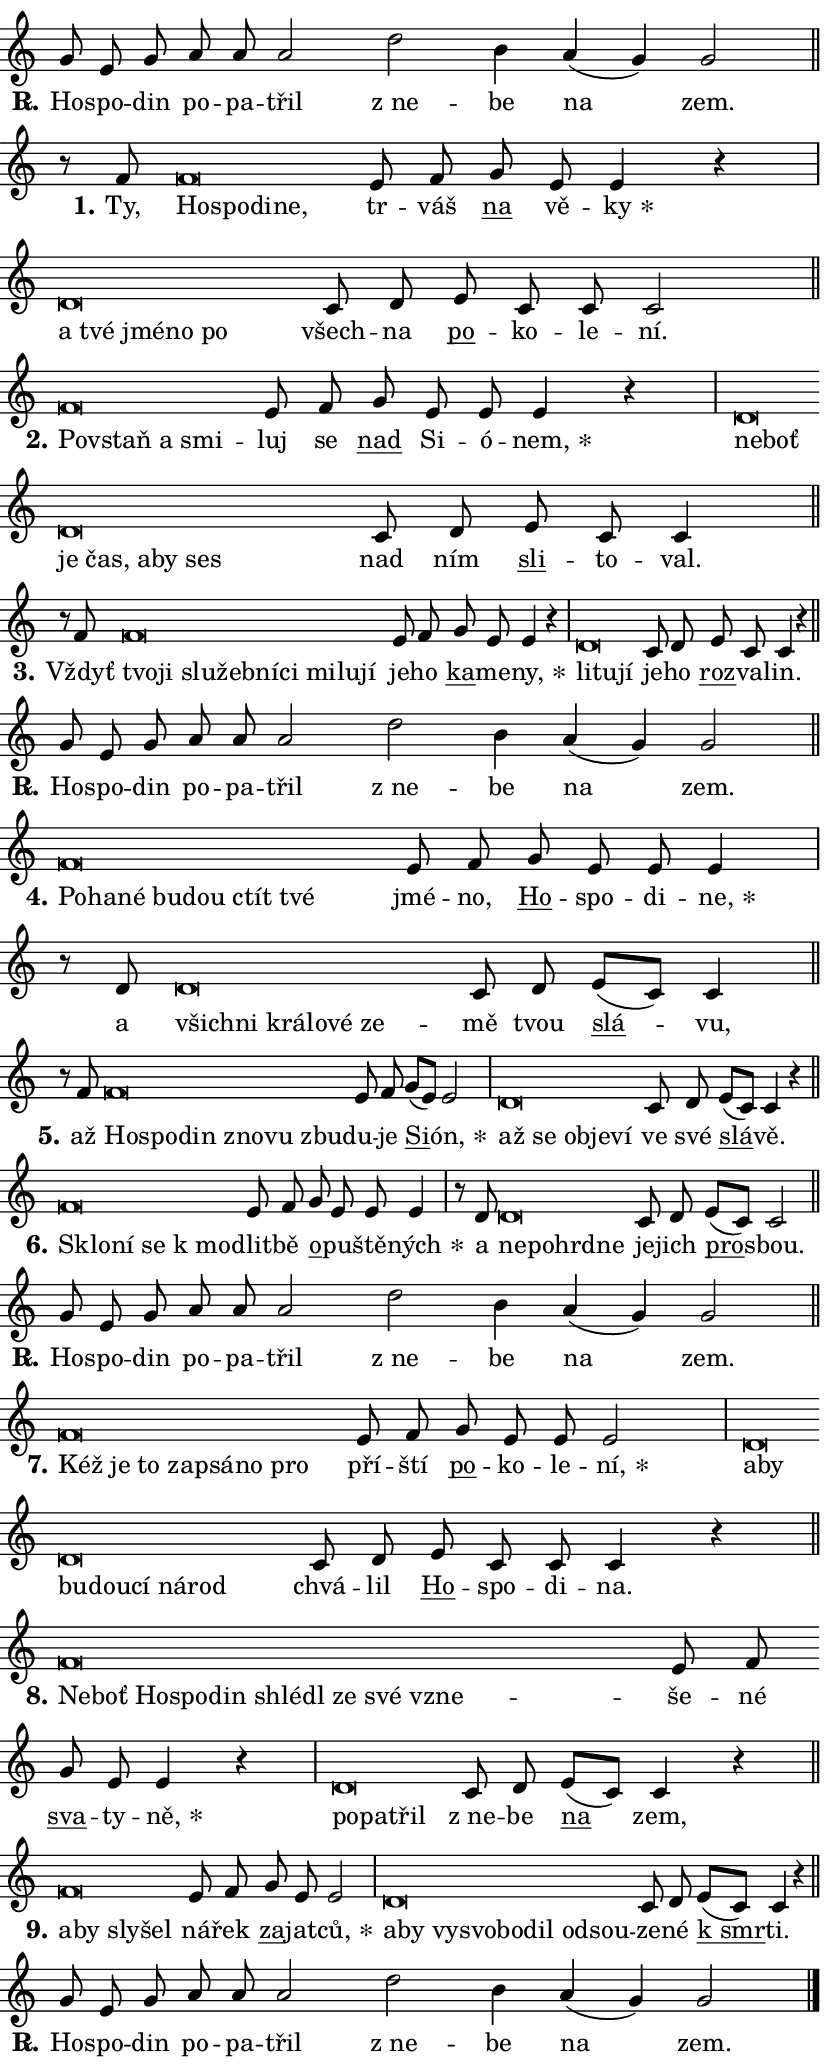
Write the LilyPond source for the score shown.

\version "2.24.0"
\header { tagline = "" }
\paper {
  indent = 0\cm
  top-margin = 0\cm
  right-margin = 0.13\cm % to fit lyric hyphens
  bottom-margin = 0\cm
  left-margin = 0\cm
  paper-width = 14\cm
  page-breaking = #ly:one-page-breaking
  system-system-spacing.basic-distance = #11
  score-system-spacing.basic-distance = #11
  ragged-last = ##f
}


%% Author: Thomas Morley
%% https://lists.gnu.org/archive/html/lilypond-user/2020-05/msg00002.html
#(define (line-position grob)
"Returns position of @var[grob} in current system:
   @code{'start}, if at first time-step
   @code{'end}, if at last time-step
   @code{'middle} otherwise
"
  (let* ((col (ly:item-get-column grob))
         (ln (ly:grob-object col 'left-neighbor))
         (rn (ly:grob-object col 'right-neighbor))
         (col-to-check-left (if (ly:grob? ln) ln col))
         (col-to-check-right (if (ly:grob? rn) rn col))
         (break-dir-left
           (and
             (ly:grob-property col-to-check-left 'non-musical #f)
             (ly:item-break-dir col-to-check-left)))
         (break-dir-right
           (and
             (ly:grob-property col-to-check-right 'non-musical #f)
             (ly:item-break-dir col-to-check-right))))
        (cond ((eqv? 1 break-dir-left) 'start)
              ((eqv? -1 break-dir-right) 'end)
              (else 'middle))))

#(define (tranparent-at-line-position vctor)
  (lambda (grob)
  "Relying on @code{line-position} select the relevant enry from @var{vctor}.
Used to determine transparency,"
    (case (line-position grob)
      ((end) (not (vector-ref vctor 0)))
      ((middle) (not (vector-ref vctor 1)))
      ((start) (not (vector-ref vctor 2))))))

noteHeadBreakVisibility =
#(define-music-function (break-visibility)(vector?)
"Makes @code{NoteHead}s transparent relying on @var{break-visibility}"
#{
  \override NoteHead.transparent =
    #(tranparent-at-line-position break-visibility)
#})

#(define delete-ledgers-for-transparent-note-heads
  (lambda (grob)
    "Reads whether a @code{NoteHead} is transparent.
If so this @code{NoteHead} is removed from @code{'note-heads} from
@var{grob}, which is supposed to be @code{LedgerLineSpanner}.
As a result ledgers are not printed for this @code{NoteHead}"
    (let* ((nhds-array (ly:grob-object grob 'note-heads))
           (nhds-list
             (if (ly:grob-array? nhds-array)
                 (ly:grob-array->list nhds-array)
                 '()))
           ;; Relies on the transparent-property being done before
           ;; Staff.LedgerLineSpanner.after-line-breaking is executed.
           ;; This is fragile ...
           (to-keep
             (remove
               (lambda (nhd)
                 (ly:grob-property nhd 'transparent #f))
               nhds-list)))
      ;; TODO find a better method to iterate over grob-arrays, similiar
      ;; to filter/remove etc for lists
      ;; For now rebuilt from scratch
      (set! (ly:grob-object grob 'note-heads)  '())
      (for-each
        (lambda (nhd)
          (ly:pointer-group-interface::add-grob grob 'note-heads nhd))
        to-keep))))

squashNotes = {
  \override NoteHead.X-extent = #'(-0.2 . 0.2)
  \override NoteHead.Y-extent = #'(-0.75 . 0)
  \override NoteHead.stencil =
    #(lambda (grob)
       (let ((pos (ly:grob-property grob 'staff-position)))
         (begin
           (if (< pos -7) (display "ERROR: Lower brevis then expected\n") (display ""))
           (if (<= pos -6) ly:text-interface::print ly:note-head::print))))
}
unSquashNotes = {
  \revert NoteHead.X-extent
  \revert NoteHead.Y-extent
  \revert NoteHead.stencil
}

hideNotes = \noteHeadBreakVisibility #begin-of-line-visible
unHideNotes = \noteHeadBreakVisibility #all-visible

% work-around for resetting accidentals
% https://lilypond.org/doc/v2.23/Documentation/notation/displaying-rhythms#unmetered-music
cadenzaMeasure = {
  \cadenzaOff
  \partial 1024 s1024
  \cadenzaOn
}

#(define-markup-command (accent layout props text) (markup?)
  "Underline accented syllable"
  (interpret-markup layout props
    #{\markup \override #'(offset . 4.3) \underline { #text }#}))

responsum = \markup \concat {
  "R" \hspace #-1.05 \path #0.1 #'((moveto 0 0.07) (lineto 0.9 0.8)) \hspace #0.05 "."
}

spaceSize = #0.6828661417322834 % exact space size for TeX Gyre Schola

\layout {
  \context {
    \Staff
    \remove "Time_signature_engraver"
    \override LedgerLineSpanner.after-line-breaking = #delete-ledgers-for-transparent-note-heads
  }
  \context {
    \Lyrics {
      \override LyricSpace.minimum-distance = \spaceSize
      \override LyricText.font-name = #"TeX Gyre Schola"
      \override LyricText.font-size = 1
      \override StanzaNumber.font-name = #"TeX Gyre Schola Bold"
      \override StanzaNumber.font-size = 1
    }
  }
  \context {
    \Score 
    \override NoteHead.text =
      #(lambda (grob) 
        (let ((pos (ly:grob-property grob 'staff-position)))
          #{\markup {
            \combine
              \halign #-0.55 \raise #(if (= pos -6) 0 0.5) \override #'(thickness . 2) \draw-line #'(3.2 . 0)
              \musicglyph "noteheads.sM1"
          }#}))
  }
}

% magnetic-lyrics.ily
%
%   written by
%     Jean Abou Samra <jean@abou-samra.fr>
%     Werner Lemberg <wl@gnu.org>
%
%   adapted by
%     Jiri Hon <jiri.hon@gmail.com>
%
% Version 2022-Apr-15

% https://www.mail-archive.com/lilypond-user@gnu.org/msg149350.html

#(define (Left_hyphen_pointer_engraver context)
   "Collect syllable-hyphen-syllable occurrences in lyrics and store
them in properties.  This engraver only looks to the left.  For
example, if the lyrics input is @code{foo -- bar}, it does the
following.

@itemize @bullet
@item
Set the @code{text} property of the @code{LyricHyphen} grob between
@q{foo} and @q{bar} to @code{foo}.

@item
Set the @code{left-hyphen} property of the @code{LyricText} grob with
text @q{foo} to the @code{LyricHyphen} grob between @q{foo} and
@q{bar}.
@end itemize

Use this auxiliary engraver in combination with the
@code{lyric-@/text::@/apply-@/magnetic-@/offset!} hook."
   (let ((hyphen #f)
         (text #f))
     (make-engraver
      (acknowledgers
       ((lyric-syllable-interface engraver grob source-engraver)
        (set! text grob)))
      (end-acknowledgers
       ((lyric-hyphen-interface engraver grob source-engraver)
        ;(when (not (grob::has-interface grob 'lyric-space-interface))
          (set! hyphen grob)));)
      ((stop-translation-timestep engraver)
       (when (and text hyphen)
         (ly:grob-set-object! text 'left-hyphen hyphen))
       (set! text #f)
       (set! hyphen #f)))))

#(define (lyric-text::apply-magnetic-offset! grob)
   "If the space between two syllables is less than the value in
property @code{LyricText@/.details@/.squash-threshold}, move the right
syllable to the left so that it gets concatenated with the left
syllable.

Use this function as a hook for
@code{LyricText@/.after-@/line-@/breaking} if the
@code{Left_@/hyphen_@/pointer_@/engraver} is active."
   (let ((hyphen (ly:grob-object grob 'left-hyphen #f)))
     (when hyphen
       (let ((left-text (ly:spanner-bound hyphen LEFT)))
         (when (grob::has-interface left-text 'lyric-syllable-interface)
           (let* ((common (ly:grob-common-refpoint grob left-text X))
                  (this-x-ext (ly:grob-extent grob common X))
                  (left-x-ext
                   (begin
                     ;; Trigger magnetism for left-text.
                     (ly:grob-property left-text 'after-line-breaking)
                     (ly:grob-extent left-text common X)))
                  ;; `delta` is the gap width between two syllables.
                  (delta (- (interval-start this-x-ext)
                            (interval-end left-x-ext)))
                  (details (ly:grob-property grob 'details))
                  (threshold (assoc-get 'squash-threshold details 0.2)))
             (when (< delta threshold)
               (let* (;; We have to manipulate the input text so that
                      ;; ligatures crossing syllable boundaries are not
                      ;; disabled.  For languages based on the Latin
                      ;; script this is essentially a beautification.
                      ;; However, for non-Western scripts it can be a
                      ;; necessity.
                      (lt (ly:grob-property left-text 'text))
                      (rt (ly:grob-property grob 'text))
                      (is-space (grob::has-interface hyphen 'lyric-space-interface))
                      (space (if is-space " " ""))
                      (extra-delta (if is-space spaceSize 0))
                      ;; Append new syllable.
                      (ltrt-space (if (and (string? lt) (string? rt))
                                (string-append lt space rt)
                                (make-concat-markup (list lt space rt))))
                      ;; Right-align `ltrt` to the right side.
                      (ltrt-space-markup (grob-interpret-markup
                               grob
                               (make-translate-markup
                                (cons (interval-length this-x-ext) 0)
                                (make-right-align-markup ltrt-space)))))
                 (begin
                   ;; Don't print `left-text`.
                   (ly:grob-set-property! left-text 'stencil #f)
                   ;; Set text and stencil (which holds all collected
                   ;; syllables so far) and shift it to the left.
                   (ly:grob-set-property! grob 'text ltrt-space)
                   (ly:grob-set-property! grob 'stencil ltrt-space-markup)
                   (ly:grob-translate-axis! grob (- (- delta extra-delta)) X))))))))))


#(define (lyric-hyphen::displace-bounds-first grob)
   ;; Make very sure this callback isn't triggered too early.
   (let ((left (ly:spanner-bound grob LEFT))
         (right (ly:spanner-bound grob RIGHT)))
     (ly:grob-property left 'after-line-breaking)
     (ly:grob-property right 'after-line-breaking)
     (ly:lyric-hyphen::print grob)))

squashThreshold = #0.4

\layout {
  \context {
    \Lyrics
    \consists #Left_hyphen_pointer_engraver
    \override LyricText.after-line-breaking =
      #lyric-text::apply-magnetic-offset!
    \override LyricHyphen.stencil = #lyric-hyphen::displace-bounds-first
    \override LyricText.details.squash-threshold = \squashThreshold
    \override LyricHyphen.minimum-distance = 0
    \override LyricHyphen.minimum-length = \squashThreshold
  }
}

squashText = \override LyricText.details.squash-threshold = 9999
unSquashText = \override LyricText.details.squash-threshold = \squashThreshold

leftText = \override LyricText.self-alignment-X = #LEFT
unLeftText = \revert LyricText.self-alignment-X

starOffset = #(lambda (grob) 
                (let ((x_offset (ly:self-alignment-interface::aligned-on-x-parent grob)))
                  (if (= x_offset 0) 0 (+ x_offset 1.2))))

star = #(define-music-function (syllable)(string?)
"Append star separator at the end of a syllable"
#{
  \once \override LyricText.X-offset = #starOffset
  \lyricmode { \markup {
    #syllable
    \override #'((font-name . "TeX Gyre Schola Bold")) \hspace #0.2 \lower #0.65 \larger "*"
  } }
#})

starAccent = #(define-music-function (syllable)(string?)
"Append star separator at the end of a syllable and make accent"
#{
  \once \override LyricText.X-offset = #starOffset
  \lyricmode { \markup {
    \accent #syllable
    \override #'((font-name . "TeX Gyre Schola Bold")) \hspace #0.2 \lower #0.65 \larger "*"
  } }
#})

breath = #(define-music-function (syllable)(string?)
"Append breathing indicator at the end of a syllable"
#{
  \lyricmode { \markup { #syllable "+" } }
#})

optionalBreath = #(define-music-function (syllable)(string?)
"Append optional breathing indicator at the end of a syllable"
#{
  \lyricmode { \markup { #syllable "(+)" } }
#})


\score {
    <<
        \new Voice = "melody" { \cadenzaOn \key c \major \relative { g'8 e g a a a2 \bar "" d b4 \bar "" a( g) g2 \cadenzaMeasure \bar "||" \break } }
        \new Lyrics \lyricsto "melody" { \lyricmode { \set stanza = \responsum
Ho -- spo -- din po -- pa -- třil "z ne" -- be na zem. } }
    >>
    \layout {}
}

\score {
    <<
        \new Voice = "melody" { \cadenzaOn \key c \major \relative { r8 f'8 \squashNotes f\breve*1/16 \hideNotes \breve*1/16 \bar "" \breve*1/16 \breve*1/16 \bar "" \unHideNotes \unSquashNotes e8 f \bar "" g e e4 r \cadenzaMeasure \bar "|" \squashNotes d\breve*1/16 \hideNotes \breve*1/16 \bar "" \breve*1/16 \bar "" \breve*1/16 \breve*1/16 \bar "" \unHideNotes \unSquashNotes c8 d \bar "" e c c c2 \cadenzaMeasure \bar "||" \break } }
        \new Lyrics \lyricsto "melody" { \lyricmode { \set stanza = "1."
Ty, \leftText Ho -- \squashText spo -- di -- ne, \unLeftText \unSquashText tr -- váš \markup \accent na vě -- \star ky \leftText a \squashText tvé jmé -- no po \unLeftText \unSquashText všech -- na \markup \accent po -- ko -- le -- ní. } }
    >>
    \layout {}
}

\score {
    <<
        \new Voice = "melody" { \cadenzaOn \key c \major \relative { \squashNotes f'\breve*1/16 \hideNotes \breve*1/16 \bar "" \breve*1/16 \breve*1/16 \bar "" \unHideNotes \unSquashNotes e8 f \bar "" g e e e4 r \cadenzaMeasure \bar "|" \squashNotes d\breve*1/16 \hideNotes \breve*1/16 \bar "" \breve*1/16 \bar "" \breve*1/16 \bar "" \breve*1/16 \bar "" \breve*1/16 \breve*1/16 \bar "" \unHideNotes \unSquashNotes c8 d \bar "" e c c4 \cadenzaMeasure \bar "||" \break } }
        \new Lyrics \lyricsto "melody" { \lyricmode { \set stanza = "2."
\leftText Po -- \squashText vstaň a smi -- \unLeftText \unSquashText luj se \markup \accent nad Si -- ó -- \star nem, \leftText ne -- \squashText boť je čas, a -- by ses \unLeftText \unSquashText nad ním \markup \accent sli -- to -- val. } }
    >>
    \layout {}
}

\score {
    <<
        \new Voice = "melody" { \cadenzaOn \key c \major \relative { r8 f'8 \squashNotes f\breve*1/16 \hideNotes \breve*1/16 \bar "" \breve*1/16 \bar "" \breve*1/16 \bar "" \breve*1/16 \bar "" \breve*1/16 \bar "" \breve*1/16 \bar "" \breve*1/16 \breve*1/16 \bar "" \unHideNotes \unSquashNotes e8 f \bar "" g e e4 r \cadenzaMeasure \bar "|" \squashNotes d\breve*1/16 \hideNotes \breve*1/16 \breve*1/16 \bar "" \unHideNotes \unSquashNotes c8 d \bar "" e c c4 r \cadenzaMeasure \bar "||" \break } }
        \new Lyrics \lyricsto "melody" { \lyricmode { \set stanza = "3."
Vždyť \leftText tvo -- \squashText ji slu -- žeb -- ní -- ci mi -- lu -- jí \unLeftText \unSquashText je -- ho \markup \accent ka -- me -- \star ny, \leftText li -- \squashText tu -- jí \unLeftText \unSquashText je -- ho \markup \accent roz -- va -- lin. } }
    >>
    \layout {}
}

\score {
    <<
        \new Voice = "melody" { \cadenzaOn \key c \major \relative { g'8 e g a a a2 \bar "" d b4 \bar "" a( g) g2 \cadenzaMeasure \bar "||" \break } }
        \new Lyrics \lyricsto "melody" { \lyricmode { \set stanza = \responsum
Ho -- spo -- din po -- pa -- třil "z ne" -- be na zem. } }
    >>
    \layout {}
}

\score {
    <<
        \new Voice = "melody" { \cadenzaOn \key c \major \relative { \squashNotes f'\breve*1/16 \hideNotes \breve*1/16 \bar "" \breve*1/16 \bar "" \breve*1/16 \bar "" \breve*1/16 \bar "" \breve*1/16 \breve*1/16 \bar "" \unHideNotes \unSquashNotes e8 f \bar "" g e e e4 \cadenzaMeasure \bar "|" r8 d8 \squashNotes d\breve*1/16 \hideNotes \breve*1/16 \bar "" \breve*1/16 \bar "" \breve*1/16 \bar "" \breve*1/16 \breve*1/16 \bar "" \unHideNotes \unSquashNotes c8 d \bar "" e[( c)] c4 \cadenzaMeasure \bar "||" \break } }
        \new Lyrics \lyricsto "melody" { \lyricmode { \set stanza = "4."
\leftText Po -- \squashText ha -- né bu -- dou ctít tvé \unLeftText \unSquashText jmé -- no, \markup \accent Ho -- spo -- di -- \star ne, a \leftText všich -- \squashText ni krá -- lo -- vé ze -- \unLeftText \unSquashText mě tvou \markup \accent slá -- vu, } }
    >>
    \layout {}
}

\score {
    <<
        \new Voice = "melody" { \cadenzaOn \key c \major \relative { r8 f'8 \squashNotes f\breve*1/16 \hideNotes \breve*1/16 \bar "" \breve*1/16 \bar "" \breve*1/16 \bar "" \breve*1/16 \breve*1/16 \bar "" \unHideNotes \unSquashNotes e8 f \bar "" g[( e)] e2 \cadenzaMeasure \bar "|" \squashNotes d\breve*1/16 \hideNotes \breve*1/16 \bar "" \breve*1/16 \bar "" \breve*1/16 \breve*1/16 \bar "" \unHideNotes \unSquashNotes c8 d \bar "" e[( c)] c4 r \cadenzaMeasure \bar "||" \break } }
        \new Lyrics \lyricsto "melody" { \lyricmode { \set stanza = "5."
až \leftText Ho -- \squashText spo -- din zno -- vu zbu -- \unLeftText \unSquashText du -- je \markup \accent Si -- \star ón, \leftText až \squashText se ob -- je -- ví \unLeftText \unSquashText ve své \markup \accent slá -- vě. } }
    >>
    \layout {}
}

\score {
    <<
        \new Voice = "melody" { \cadenzaOn \key c \major \relative { \squashNotes f'\breve*1/16 \hideNotes \breve*1/16 \bar "" \breve*1/16 \breve*1/16 \bar "" \unHideNotes \unSquashNotes e8 f \bar "" g e e e4 \cadenzaMeasure \bar "|" r8 d8 \squashNotes d\breve*1/16 \hideNotes \breve*1/16 \bar "" \breve*1/16 \breve*1/16 \bar "" \unHideNotes \unSquashNotes c8 d \bar "" e[( c)] c2 \cadenzaMeasure \bar "||" \break } }
        \new Lyrics \lyricsto "melody" { \lyricmode { \set stanza = "6."
\leftText Sklo -- \squashText ní se "k mo" -- \unLeftText \unSquashText dlit -- bě \markup \accent o -- pu -- ště -- \star ných a \leftText ne -- \squashText po -- hrd -- ne \unLeftText \unSquashText je -- jich \markup \accent pro -- sbou. } }
    >>
    \layout {}
}

\score {
    <<
        \new Voice = "melody" { \cadenzaOn \key c \major \relative { g'8 e g a a a2 \bar "" d b4 \bar "" a( g) g2 \cadenzaMeasure \bar "||" \break } }
        \new Lyrics \lyricsto "melody" { \lyricmode { \set stanza = \responsum
Ho -- spo -- din po -- pa -- třil "z ne" -- be na zem. } }
    >>
    \layout {}
}

\score {
    <<
        \new Voice = "melody" { \cadenzaOn \key c \major \relative { \squashNotes f'\breve*1/16 \hideNotes \breve*1/16 \bar "" \breve*1/16 \bar "" \breve*1/16 \bar "" \breve*1/16 \bar "" \breve*1/16 \breve*1/16 \bar "" \unHideNotes \unSquashNotes e8 f \bar "" g e e e2 \cadenzaMeasure \bar "|" \squashNotes d\breve*1/16 \hideNotes \breve*1/16 \bar "" \breve*1/16 \bar "" \breve*1/16 \bar "" \breve*1/16 \bar "" \breve*1/16 \breve*1/16 \bar "" \unHideNotes \unSquashNotes c8 d \bar "" e c c c4 r \cadenzaMeasure \bar "||" \break } }
        \new Lyrics \lyricsto "melody" { \lyricmode { \set stanza = "7."
\leftText Kéž \squashText je to za -- psá -- no pro \unLeftText \unSquashText pří -- ští \markup \accent po -- ko -- le -- \star ní, \leftText a -- \squashText by bu -- dou -- cí ná -- rod \unLeftText \unSquashText chvá -- lil \markup \accent Ho -- spo -- di -- na. } }
    >>
    \layout {}
}

\score {
    <<
        \new Voice = "melody" { \cadenzaOn \key c \major \relative { \squashNotes f'\breve*1/16 \hideNotes \breve*1/16 \bar "" \breve*1/16 \bar "" \breve*1/16 \bar "" \breve*1/16 \bar "" \breve*1/16 \bar "" \breve*1/16 \bar "" \breve*1/16 \bar "" \breve*1/16 \breve*1/16 \bar "" \unHideNotes \unSquashNotes e8 f \bar "" g e e4 r \cadenzaMeasure \bar "|" \squashNotes d\breve*1/16 \hideNotes \breve*1/16 \breve*1/16 \bar "" \unHideNotes \unSquashNotes c8 d \bar "" e[( c)] c4 r \cadenzaMeasure \bar "||" \break } }
        \new Lyrics \lyricsto "melody" { \lyricmode { \set stanza = "8."
\leftText Ne -- \squashText boť Ho -- spo -- din shlé -- dl ze své vzne -- \unLeftText \unSquashText še -- né \markup \accent sva -- ty -- \star ně, \leftText po -- \squashText pa -- třil \unLeftText \unSquashText "z ne" -- be \markup \accent na zem, } }
    >>
    \layout {}
}

\score {
    <<
        \new Voice = "melody" { \cadenzaOn \key c \major \relative { \squashNotes f'\breve*1/16 \hideNotes \breve*1/16 \bar "" \breve*1/16 \breve*1/16 \bar "" \unHideNotes \unSquashNotes e8 f \bar "" g e e2 \cadenzaMeasure \bar "|" \squashNotes d\breve*1/16 \hideNotes \breve*1/16 \bar "" \breve*1/16 \bar "" \breve*1/16 \bar "" \breve*1/16 \bar "" \breve*1/16 \bar "" \breve*1/16 \breve*1/16 \bar "" \unHideNotes \unSquashNotes c8 d \bar "" e[( c)] c4 r \cadenzaMeasure \bar "||" \break } }
        \new Lyrics \lyricsto "melody" { \lyricmode { \set stanza = "9."
\leftText a -- \squashText by sly -- šel \unLeftText \unSquashText ná -- řek \markup \accent za -- jat -- \star ců, \leftText a -- \squashText by vy -- svo -- bo -- dil od -- sou -- \unLeftText \unSquashText ze -- né \markup \accent "k smr" -- ti. } }
    >>
    \layout {}
}

\score {
    <<
        \new Voice = "melody" { \cadenzaOn \key c \major \relative { g'8 e g a a a2 \bar "" d b4 \bar "" a( g) g2 \cadenzaMeasure \bar "||" \break } \bar "|." }
        \new Lyrics \lyricsto "melody" { \lyricmode { \set stanza = \responsum
Ho -- spo -- din po -- pa -- třil "z ne" -- be na zem. } }
    >>
    \layout {}
}
